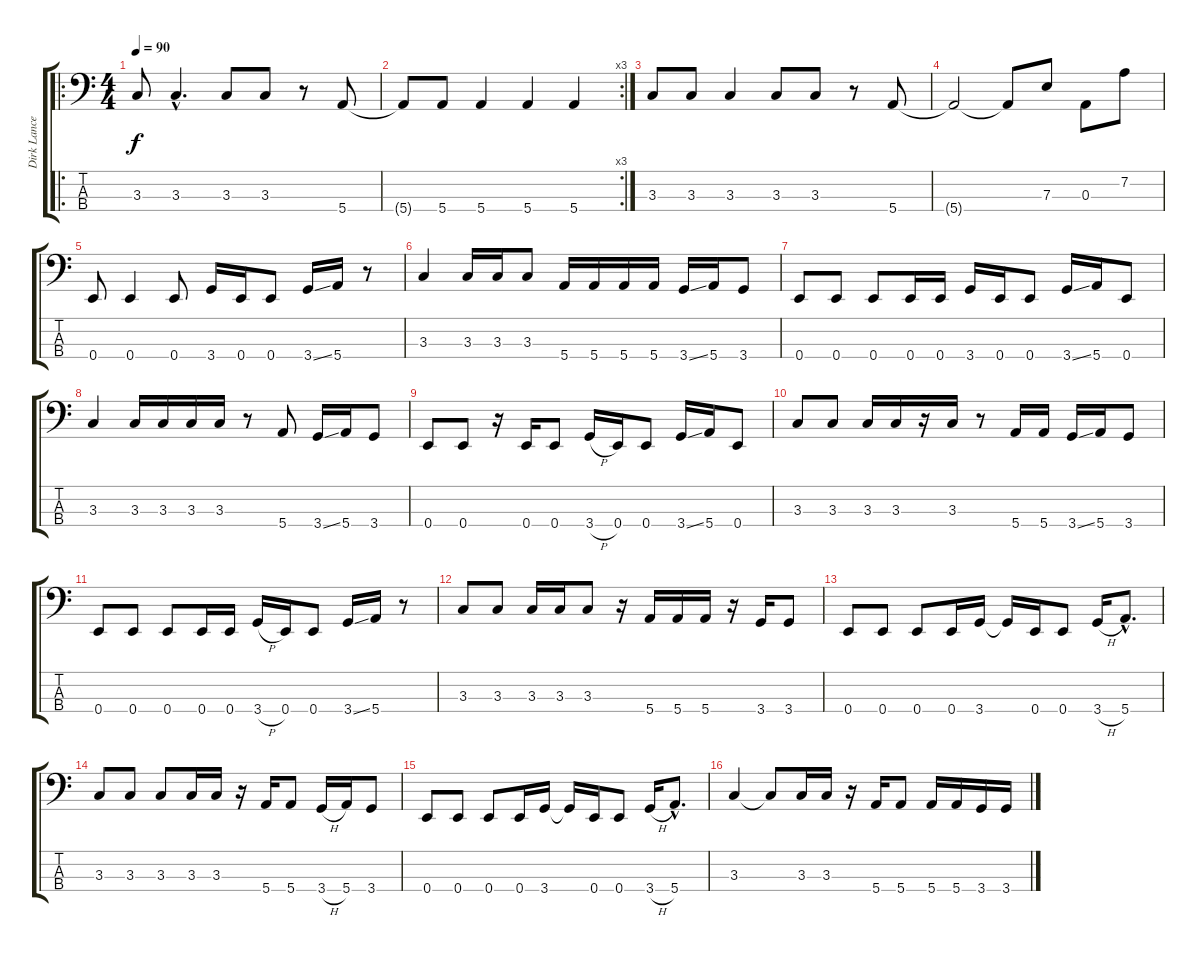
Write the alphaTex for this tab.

\track ("Dirk Lance (Bass)" "Dirk Lance") {instrument electricbassfinger}
\staff {score tabs}
\tuning (G2 D2 A1 E1) {hide}
\ro
\ts (4 4)
\tempo 90
\clef f4
\ks c
3.3.8{dy f} 3.3{hac}.4{d} 3.3.8 3.3.8 r.8 5.4.8 |
\rc 3
5.4{t}.8 5.4.8 5.4.4 5.4.4 5.4.4 |
3.3.8 3.3.8 3.3.4 3.3.8 3.3.8 r.8 5.4.8 |
5.4{t}.2 5.4{t}.8 7.3.8 0.3.8 7.2.8 |
0.4.8 0.4.4 0.4.8 3.4.16 0.4.16 0.4.8 3.4{ss}.16 5.4.16 r.8 |
3.3.4 3.3.16 3.3.16 3.3.8 5.4.16 5.4.16 5.4.16 5.4.16 3.4{ss}.16 5.4.16 3.4.8 |
0.4.8 0.4.8 0.4.8 0.4.16 0.4.16 3.4.16 0.4.16 0.4.8 3.4{ss}.16 5.4.16 0.4.8 |
3.3.4 3.3.16 3.3.16 3.3.16 3.3.16 r.8 5.4.8 3.4{ss}.16 5.4.16 3.4.8 |
0.4.8 0.4.8 r.16 0.4.16 0.4.8 3.4{h}.16 0.4.16 0.4.8 3.4{ss}.16 5.4.16 0.4.8 |
3.3.8 3.3.8 3.3.16 3.3.16 r.16 3.3.16 r.8 5.4.16 5.4.16 3.4{ss}.16 5.4.16 3.4.8 |
0.4.8 0.4.8 0.4.8 0.4.16 0.4.16 3.4{h}.16 0.4.16 0.4.8 3.4{ss}.16 5.4.16 r.8 |
3.3.8 3.3.8 3.3.16 3.3.16 3.3.8 r.16 5.4.16 5.4.16 5.4.16 r.16 3.4.16 3.4.8 |
0.4.8 0.4.8 0.4.8 0.4.16 3.4.16 3.4{t}.16 0.4.16 0.4.8 3.4{h}.16 5.4{hac}.8{d} |
3.3.8 3.3.8 3.3.8 3.3.16 3.3.16 r.16 5.4.16 5.4.8 3.4{h}.16 5.4.16 3.4.8 |
0.4.8 0.4.8 0.4.8 0.4.16 3.4.16 3.4{t}.16 0.4.16 0.4.8 3.4{h}.16 5.4{hac}.8{d} |
3.3.4 3.3{t}.8 3.3.16 3.3.16 r.16 5.4.16 5.4.8 5.4.16 5.4.16 3.4.16 3.4.16
